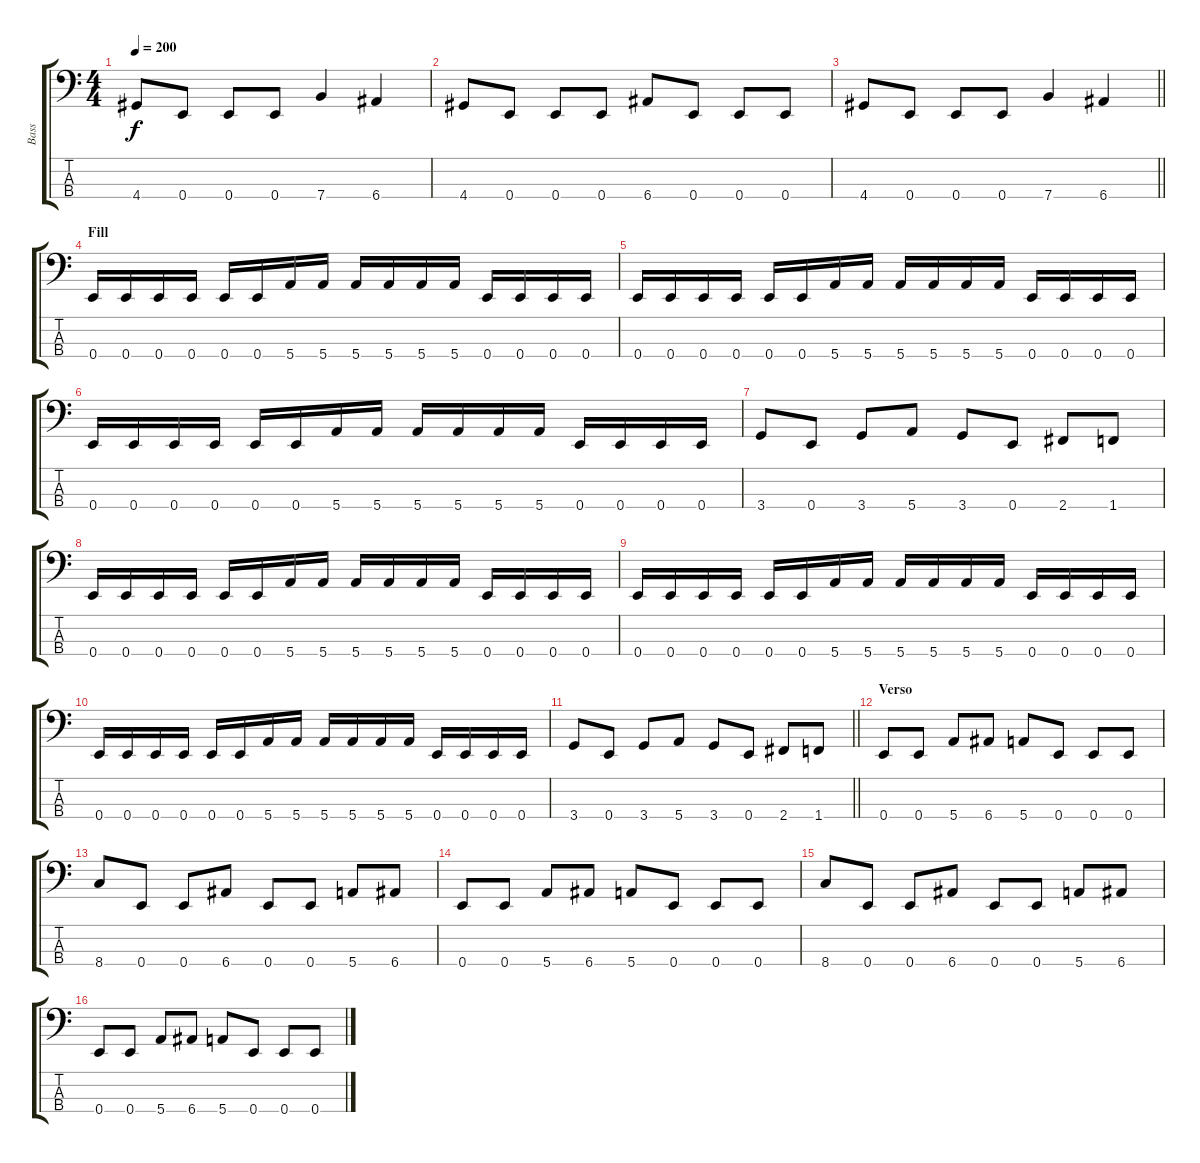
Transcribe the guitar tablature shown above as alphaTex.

\track ("Bass" "Bass") {instrument electricbassfinger}
\staff {score tabs}
\tuning (G2 D2 A1 E1) {hide}
\ts (4 4)
\tempo 200
\clef f4
\ks c
4.4.8{dy f} 0.4.8 0.4.8 0.4.8 7.4.4 6.4.4 |
4.4.8 0.4.8 0.4.8 0.4.8 6.4.8 0.4.8 0.4.8 0.4.8 |
\barLineRight lightlight
4.4.8 0.4.8 0.4.8 0.4.8 7.4.4 6.4.4 |
\section ("" "Fill")
0.4.16 0.4.16 0.4.16 0.4.16 0.4.16 0.4.16 5.4.16 5.4.16 5.4.16 5.4.16 5.4.16 5.4.16 0.4.16 0.4.16 0.4.16 0.4.16 |
0.4.16 0.4.16 0.4.16 0.4.16 0.4.16 0.4.16 5.4.16 5.4.16 5.4.16 5.4.16 5.4.16 5.4.16 0.4.16 0.4.16 0.4.16 0.4.16 |
0.4.16 0.4.16 0.4.16 0.4.16 0.4.16 0.4.16 5.4.16 5.4.16 5.4.16 5.4.16 5.4.16 5.4.16 0.4.16 0.4.16 0.4.16 0.4.16 |
3.4.8 0.4.8 3.4.8 5.4.8 3.4.8 0.4.8 2.4.8 1.4.8 |
0.4.16 0.4.16 0.4.16 0.4.16 0.4.16 0.4.16 5.4.16 5.4.16 5.4.16 5.4.16 5.4.16 5.4.16 0.4.16 0.4.16 0.4.16 0.4.16 |
0.4.16 0.4.16 0.4.16 0.4.16 0.4.16 0.4.16 5.4.16 5.4.16 5.4.16 5.4.16 5.4.16 5.4.16 0.4.16 0.4.16 0.4.16 0.4.16 |
0.4.16 0.4.16 0.4.16 0.4.16 0.4.16 0.4.16 5.4.16 5.4.16 5.4.16 5.4.16 5.4.16 5.4.16 0.4.16 0.4.16 0.4.16 0.4.16 |
\barLineRight lightlight
3.4.8 0.4.8 3.4.8 5.4.8 3.4.8 0.4.8 2.4.8 1.4.8 |
\section ("" "Verso")
0.4.8 0.4.8 5.4.8 6.4.8 5.4.8 0.4.8 0.4.8 0.4.8 |
8.4.8 0.4.8 0.4.8 6.4.8 0.4.8 0.4.8 5.4.8 6.4.8 |
0.4.8 0.4.8 5.4.8 6.4.8 5.4.8 0.4.8 0.4.8 0.4.8 |
8.4.8 0.4.8 0.4.8 6.4.8 0.4.8 0.4.8 5.4.8 6.4.8 |
0.4.8 0.4.8 5.4.8 6.4.8 5.4.8 0.4.8 0.4.8 0.4.8
